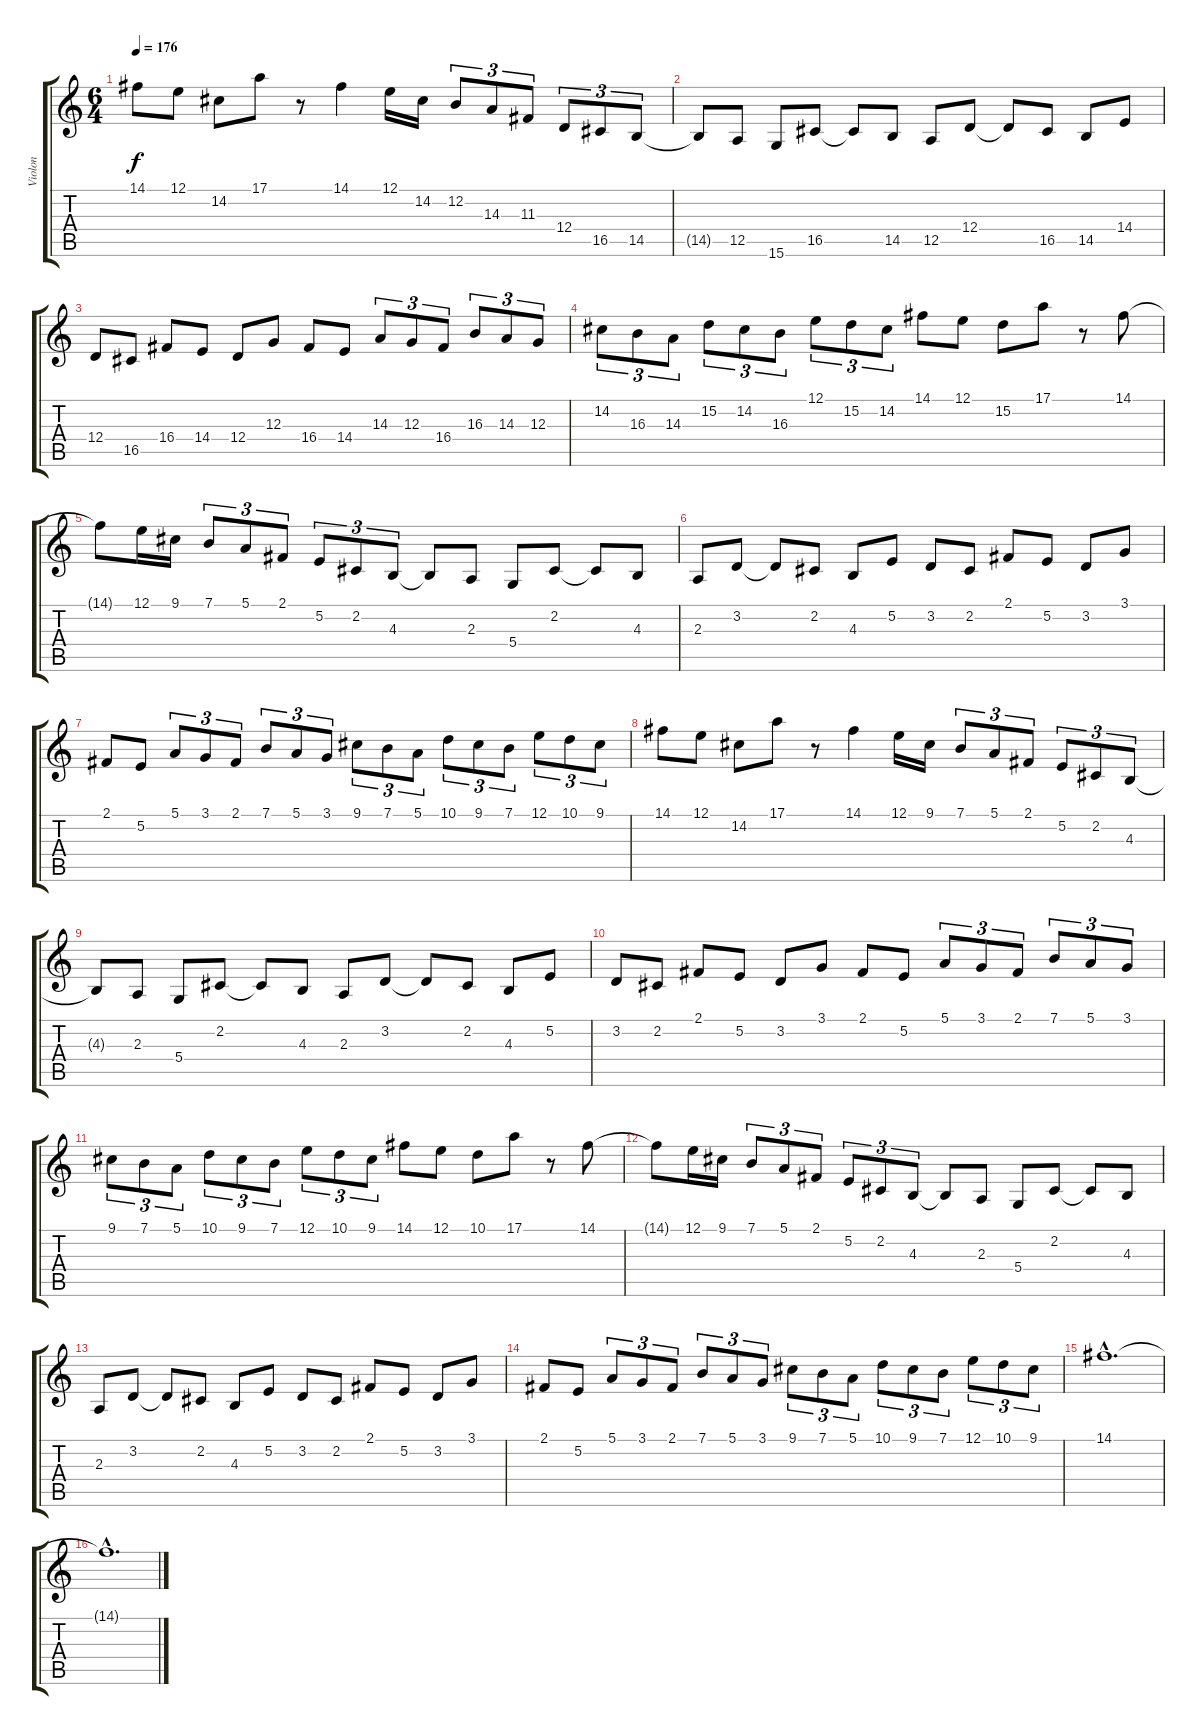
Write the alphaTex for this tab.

\track ("Violon" "Violon") {instrument violin}
\staff {score tabs}
\tuning (E4 B3 G3 D3 A2 E2) {hide}
\ts (6 4)
\tempo 176
\clef g2
\ks c
14.1.8{dy f} 12.1.8 14.2.8 17.1.8 r.8 14.1.4 12.1.16 14.2.16 12.2.8{tu (3 2)} 14.3.8{tu (3 2)} 11.3.8{tu (3 2)} 12.4.8{tu (3 2)} 16.5.8{tu (3 2)} 14.5.8{tu (3 2)} |
14.5{t}.8 12.5.8 15.6.8 16.5.8 16.5{t}.8 14.5.8 12.5.8 12.4.8 12.4{t}.8 16.5.8 14.5.8 14.4.8 |
12.4.8 16.5.8 16.4.8 14.4.8 12.4.8 12.3.8 16.4.8 14.4.8 14.3.8{tu (3 2)} 12.3.8{tu (3 2)} 16.4.8{tu (3 2)} 16.3.8{tu (3 2)} 14.3.8{tu (3 2)} 12.3.8{tu (3 2)} |
14.2.8{tu (3 2)} 16.3.8{tu (3 2)} 14.3.8{tu (3 2)} 15.2.8{tu (3 2)} 14.2.8{tu (3 2)} 16.3.8{tu (3 2)} 12.1.8{tu (3 2)} 15.2.8{tu (3 2)} 14.2.8{tu (3 2)} 14.1.8 12.1.8 15.2.8 17.1.8 r.8 14.1.8 |
14.1{t}.8 12.1.16 9.1.16 7.1.8{tu (3 2)} 5.1.8{tu (3 2)} 2.1.8{tu (3 2)} 5.2.8{tu (3 2)} 2.2.8{tu (3 2)} 4.3.8{tu (3 2)} 4.3{t}.8 2.3.8 5.4.8 2.2.8 2.2{t}.8 4.3.8 |
2.3.8 3.2.8 3.2{t}.8 2.2.8 4.3.8 5.2.8 3.2.8 2.2.8 2.1.8 5.2.8 3.2.8 3.1.8 |
2.1.8 5.2.8 5.1.8{tu (3 2)} 3.1.8{tu (3 2)} 2.1.8{tu (3 2)} 7.1.8{tu (3 2)} 5.1.8{tu (3 2)} 3.1.8{tu (3 2)} 9.1.8{tu (3 2)} 7.1.8{tu (3 2)} 5.1.8{tu (3 2)} 10.1.8{tu (3 2)} 9.1.8{tu (3 2)} 7.1.8{tu (3 2)} 12.1.8{tu (3 2)} 10.1.8{tu (3 2)} 9.1.8{tu (3 2)} |
14.1.8 12.1.8 14.2.8 17.1.8 r.8 14.1.4 12.1.16 9.1.16 7.1.8{tu (3 2)} 5.1.8{tu (3 2)} 2.1.8{tu (3 2)} 5.2.8{tu (3 2)} 2.2.8{tu (3 2)} 4.3.8{tu (3 2)} |
4.3{t}.8 2.3.8 5.4.8 2.2.8 2.2{t}.8 4.3.8 2.3.8 3.2.8 3.2{t}.8 2.2.8 4.3.8 5.2.8 |
3.2.8 2.2.8 2.1.8 5.2.8 3.2.8 3.1.8 2.1.8 5.2.8 5.1.8{tu (3 2)} 3.1.8{tu (3 2)} 2.1.8{tu (3 2)} 7.1.8{tu (3 2)} 5.1.8{tu (3 2)} 3.1.8{tu (3 2)} |
9.1.8{tu (3 2)} 7.1.8{tu (3 2)} 5.1.8{tu (3 2)} 10.1.8{tu (3 2)} 9.1.8{tu (3 2)} 7.1.8{tu (3 2)} 12.1.8{tu (3 2)} 10.1.8{tu (3 2)} 9.1.8{tu (3 2)} 14.1.8 12.1.8 10.1.8 17.1.8 r.8 14.1.8 |
14.1{t}.8 12.1.16 9.1.16 7.1.8{tu (3 2)} 5.1.8{tu (3 2)} 2.1.8{tu (3 2)} 5.2.8{tu (3 2)} 2.2.8{tu (3 2)} 4.3.8{tu (3 2)} 4.3{t}.8 2.3.8 5.4.8 2.2.8 2.2{t}.8 4.3.8 |
2.3.8 3.2.8 3.2{t}.8 2.2.8 4.3.8 5.2.8 3.2.8 2.2.8 2.1.8 5.2.8 3.2.8 3.1.8 |
2.1.8 5.2.8 5.1.8{tu (3 2)} 3.1.8{tu (3 2)} 2.1.8{tu (3 2)} 7.1.8{tu (3 2)} 5.1.8{tu (3 2)} 3.1.8{tu (3 2)} 9.1.8{tu (3 2)} 7.1.8{tu (3 2)} 5.1.8{tu (3 2)} 10.1.8{tu (3 2)} 9.1.8{tu (3 2)} 7.1.8{tu (3 2)} 12.1.8{tu (3 2)} 10.1.8{tu (3 2)} 9.1.8{tu (3 2)} |
14.1{hac}.1{d} |
14.1{hac t}.1{d}
